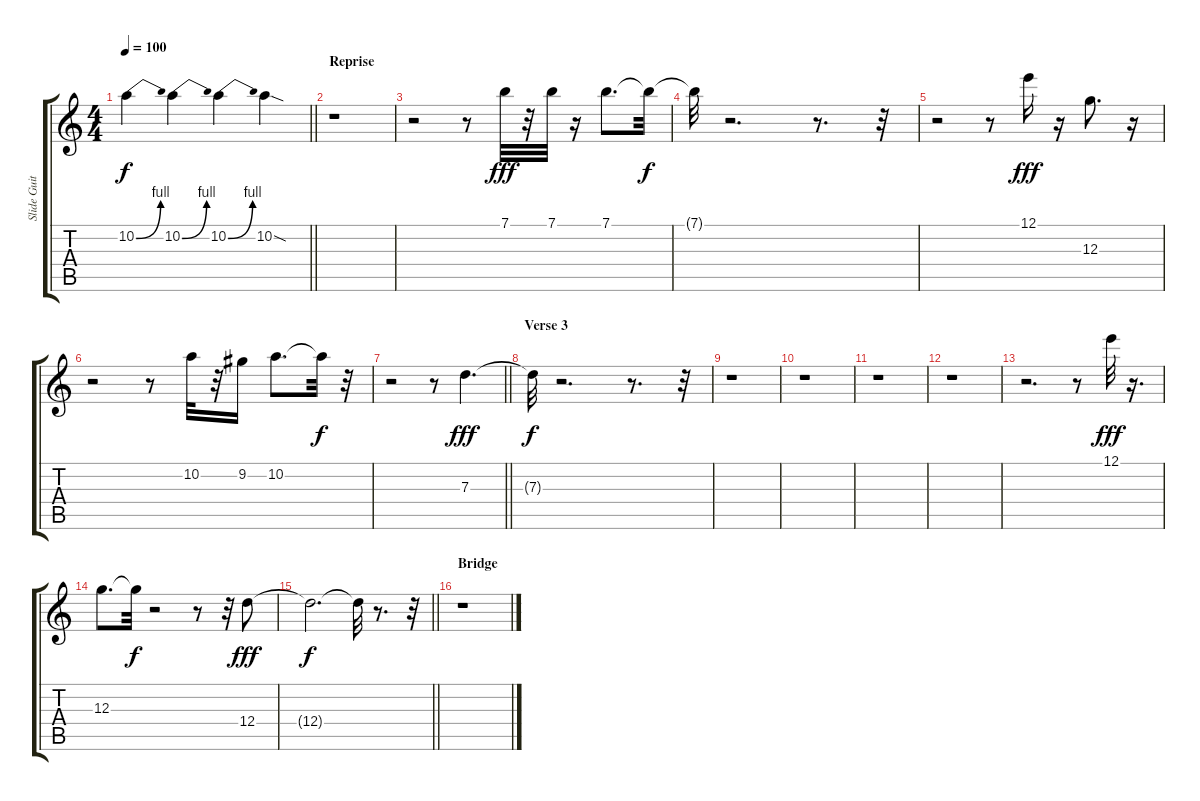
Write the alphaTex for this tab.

\track ("Slide Guitar" "Slide Guit") {instrument overdrivenguitar}
\staff {score tabs}
\tuning (E4 B3 G3 D3 A2 E2) {hide}
\ts (4 4)
\tempo 100
\clef g2
\barLineRight lightlight
\ks c
10.2{be (bend 0 0 60 4)}.4{dy f} 10.2{be (bend 0 0 60 4)}.4 10.2{be (bend 0 0 60 4)}.4 10.2{sod}.4 |
\section ("" "Reprise")
r.1 |
r.2 r.8 7.1.32{dy fff} r.32 7.1.32 r.16 7.1.8{d} 7.1{t}.32{dy f} |
7.1{t}.32 r.2{d} r.8{d} r.32 |
r.2 r.8 12.1.16{dy fff volume 10} r.16 12.3.8{d} r.16 |
r.2 r.8 10.2.32 r.32 9.2.16 10.2.8{d} 10.2{t}.32{dy f} r.32 |
\barLineRight lightlight
r.2 r.8 7.3.4{d dy fff} |
\section ("" "Verse 3")
7.3{t}.32{dy f} r.2{d} r.8{d} r.32 |
r.1 |
r.1 |
r.1 |
r.1 |
r.2{d} r.8 12.1.32{dy fff} r.16{d} |
12.3.8{d} 12.3{t}.32{dy f} r.2 r.8 r.32 12.4.8{dy fff} |
\barLineRight lightlight
12.4{t}.2{d dy f} 12.4{t}.32 r.8{d} r.32 |
\section ("" "Bridge")
r.1
